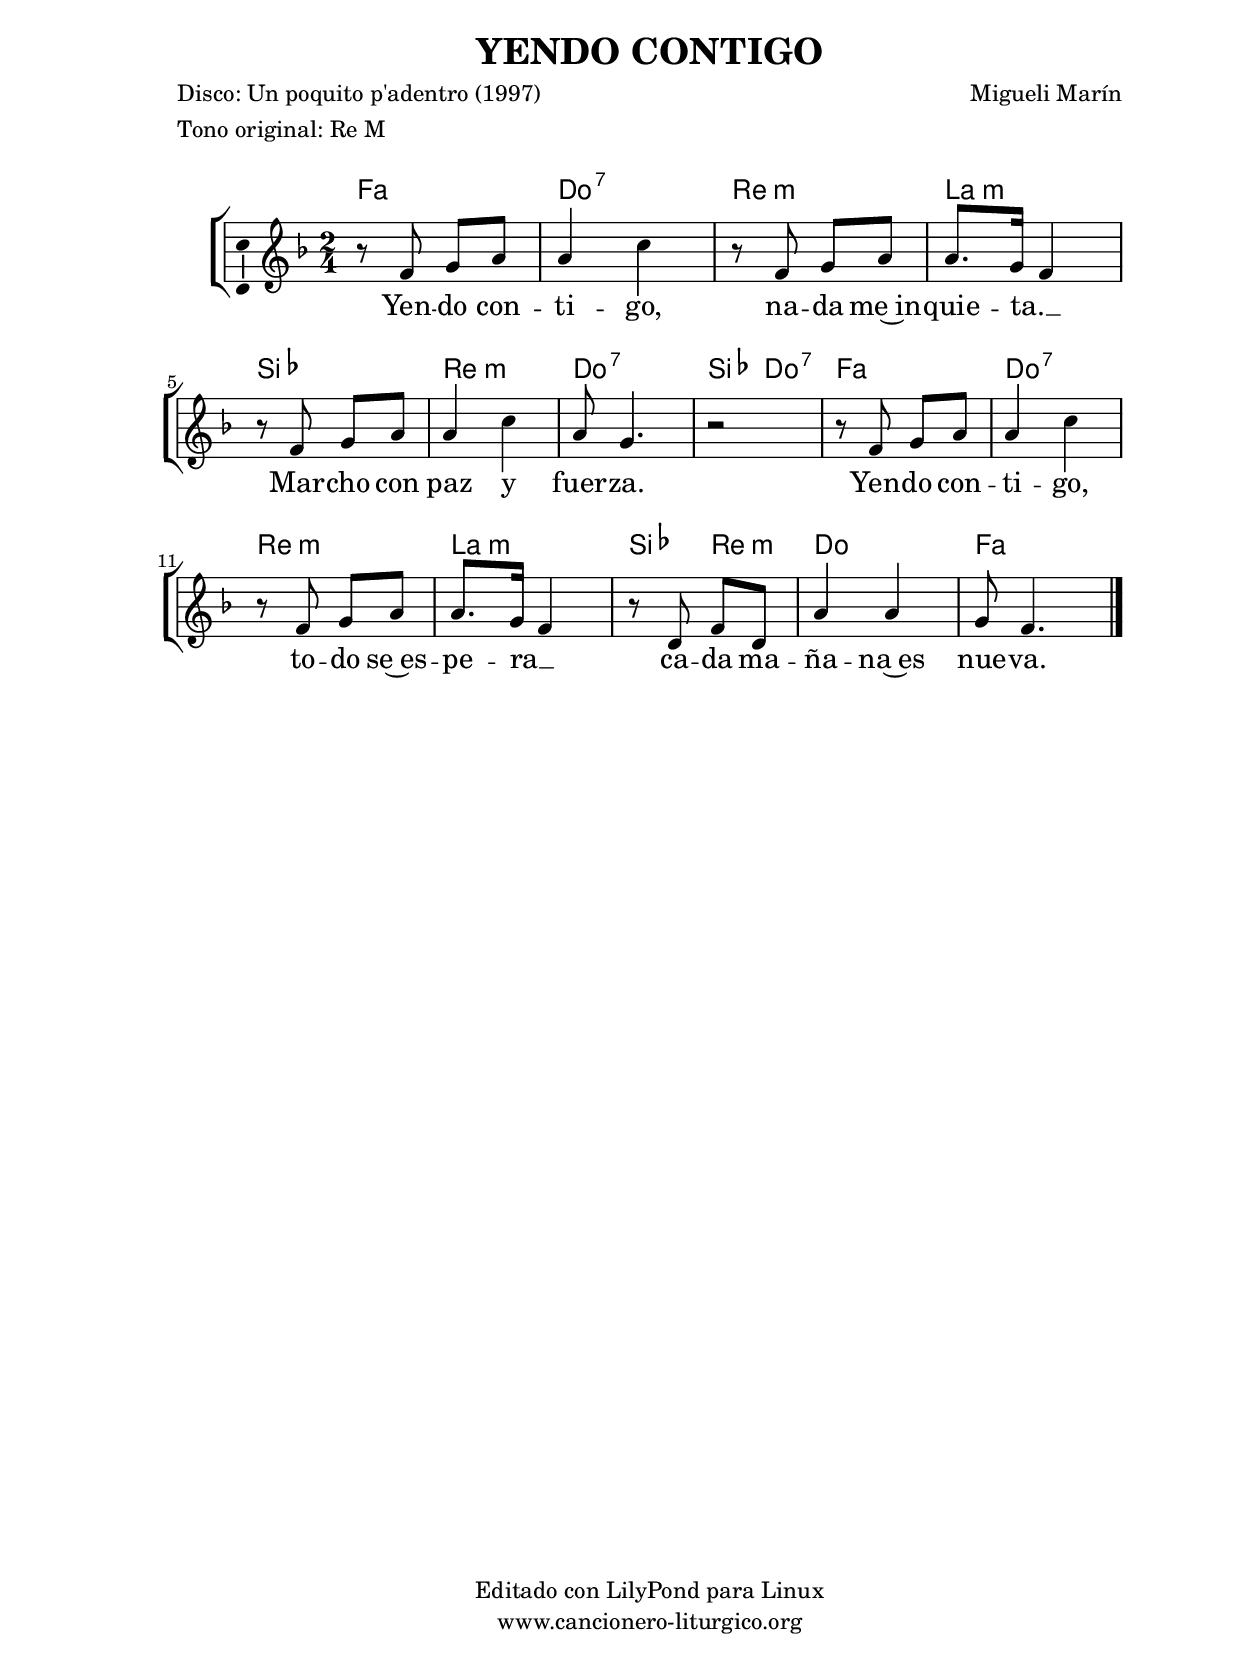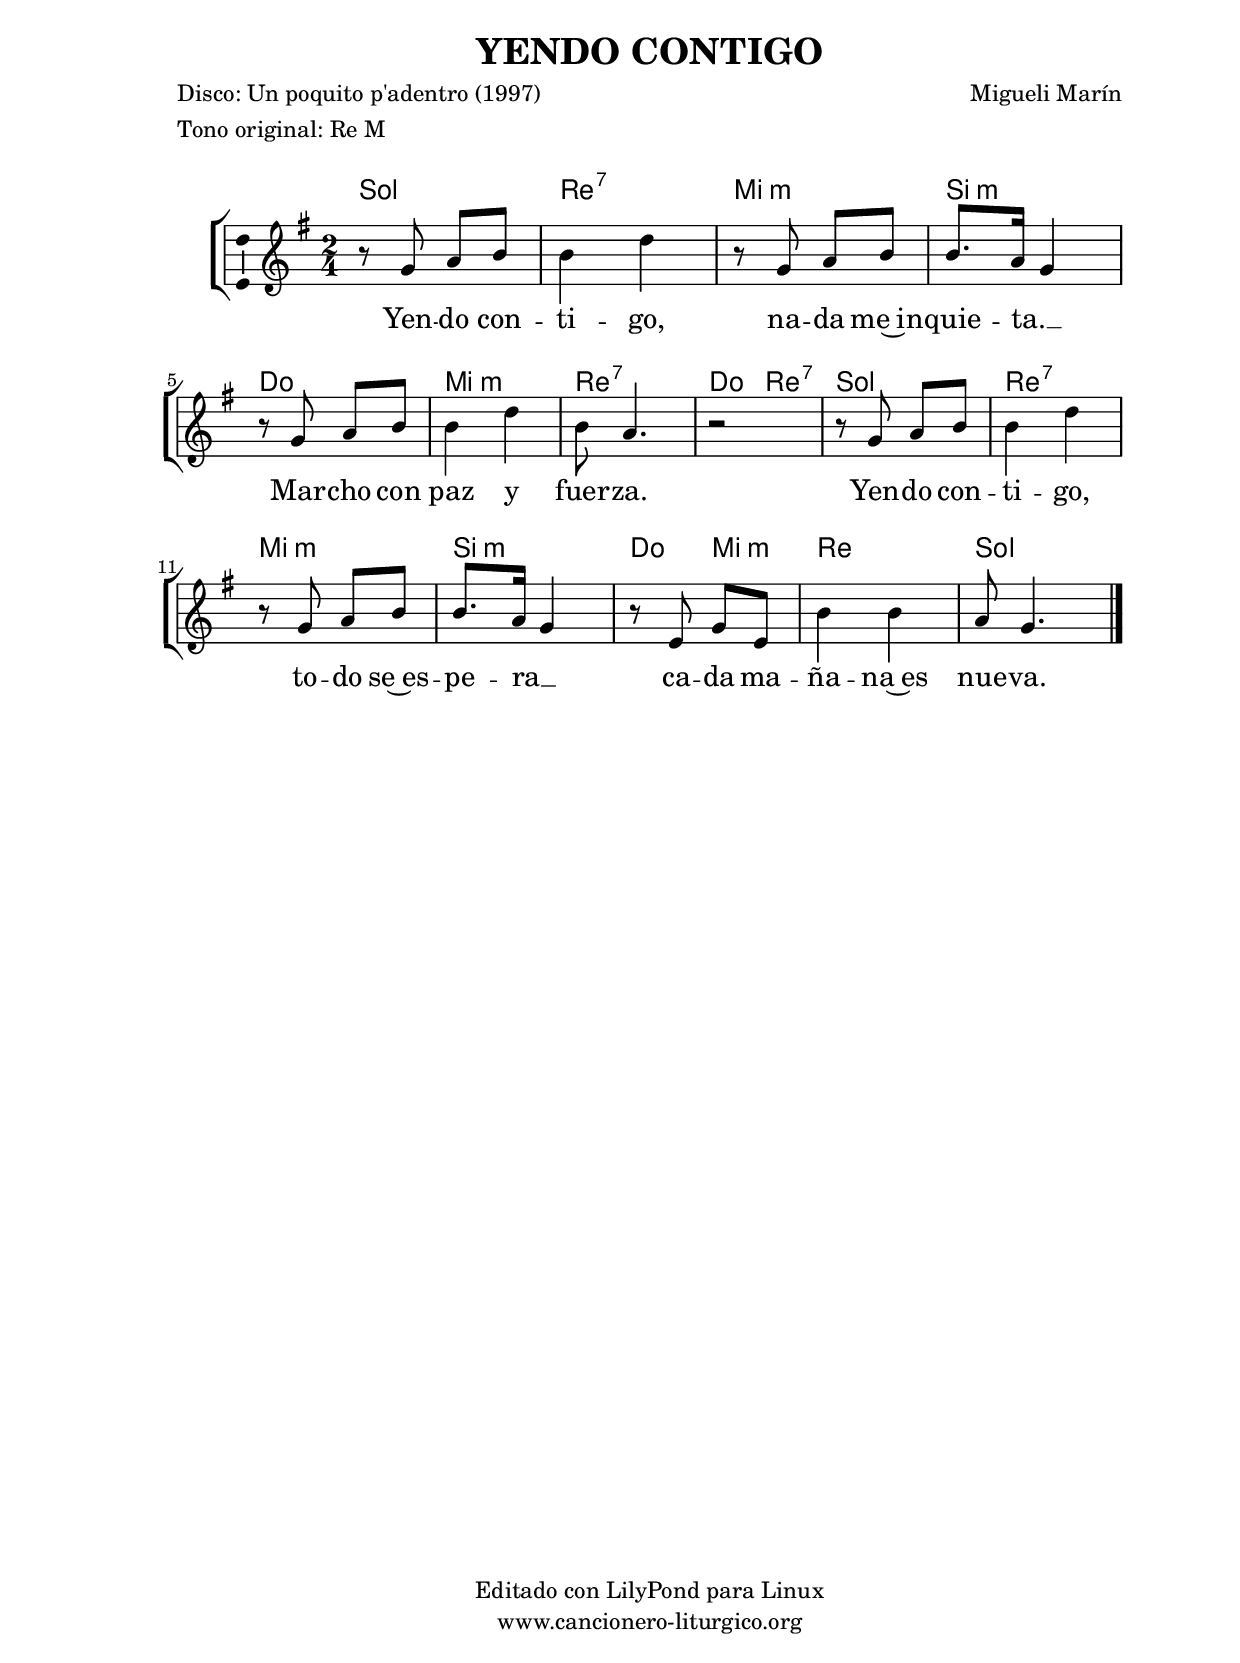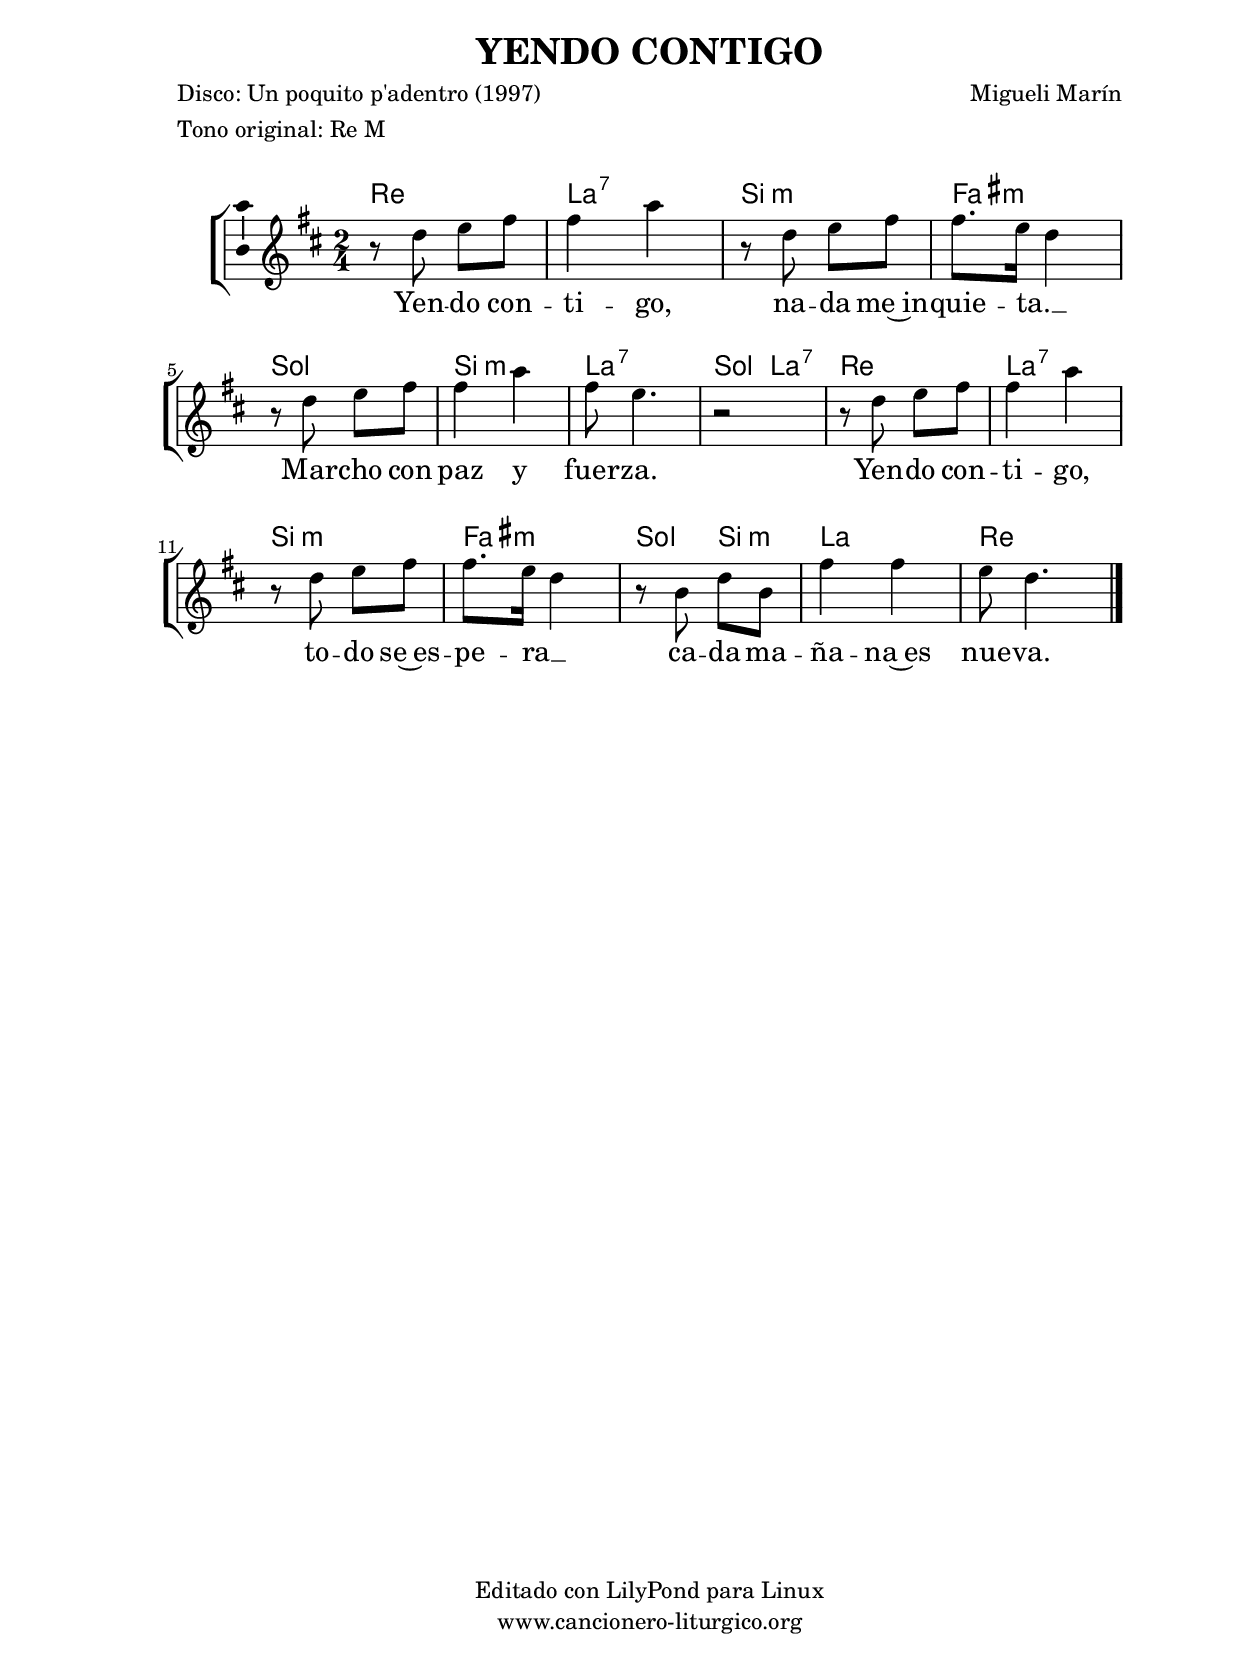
%
%para convertir .midi en .wav:
%timidity filename.midi -Ow -o finename.wav
%
%
%Para convertir de .wav a .mp3:
%lame -h -m j filename.wav
%
%
%para escuchar el midi:
%timidity nombrefichero.midi
%


%versión de lilypond para la que se ha escrito esta partitura:
\version "2.16.0"

	%Tamaño papel
	#(set-default-paper-size "a4")
	%Tamaño partitura
	#(set-global-staff-size 20)
	%No responde al pulsar sobre una nota
	#(ly:set-option 'point-and-click #f)

%parámetros del encabezamiento:
\header {
	title = "YENDO CONTIGO"
	subtitle = ""
	composer = "Migueli Marín"
	poet = "Disco: Un poquito p'adentro (1997)"
	meter = "Tono original: Re M"
	arranger = ""
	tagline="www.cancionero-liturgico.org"
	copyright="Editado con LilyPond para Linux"
	}

%parámetros asociados al papel:
\paper  {
	oddHeaderMarkup = \markup {\fill-line { \on-the-fly #not-first-page \fromproperty #'header:title \on-the-fly #not-first-page \fromproperty #'header:composer }}
	evenHeaderMarkup = \markup {\fill-line { \fromproperty #'header:composer \fromproperty #'header:title }}
	#(set-paper-size "a4")
	print-page-number = ##f
	first-page-number = 1
	print-first-page-number = ##f
%	head-separation = 3.0 \cm
	top-margin = 2.0 \cm
	bottom-margin = 0.5\cm
%%%	bottom-margin = -0.0\cm
	left-margin = 3.0 \cm
	line-width = 16.0 \cm 
	indent = 8\mm
	interscoreline = 2.\mm
	between-system-space = 15\mm
%	para que las partituras no llenen la hoja:
	ragged-bottom = ##t
%	idem para la última hoja:
	ragged-last-bottom = ##f
%	para que las partituras llenen el ancho del papel:
	ragged-last = ##f
	after-title-space = 2.5 \cm
%page-count=1
%system-count=8

	%Flexible Vertical Spacing
%	markup-markup-spacing =
%	#'((basic-distance . 15) (minimum-distance . 15) (padding . 3))
	markup-system-spacing =
	#'((basic-distance . 15) (minimum-distance . 15) (padding . 3))
	system-system-spacing =
	#'((basic-distance . 15) (minimum-distance . 15) (padding . 3))
	score-system-spacing =
	#'((basic-distance . 15) (minimum-distance . 15) (padding . 5))
%	top-system-spacing = % header
%	#'((basic-distance . 8) (minimum-distance . 0) (padding . 0))
%	top-markup-spacing =
%	#'((basic-distance . 20) (minimum-distance . 20) (padding . 0))
	last-bottom-spacing = % footer
	#'((basic-distance . 5) (minimum-distance . 5) (padding . 0))
%	score-markup-spacing =
%	#'((basic-distance . 16) (minimum-distance . 13) (padding . 0))

	}


%parámetros que afectan a toda la partitura:
global =  {
	%clave de sol (G):
	\clef G
	%armadura:
	\transpose d f
	\key d \major
	\tempo 4=69
	\set Score.tempoHideNote = ##t
	}


acordes = {
	\italianChords
	\chordmode {
	\transpose d f
{

d2 a:7 b:m fis:m g b:m a:7 g4 a:7
d2 a:7 b:m fis:m g4 b:m a2 d

	}
	}
}

melodia = 
	\transpose d f
{
	\relative c'{
	\time 2/4

r8 d8 e fis
fis4 a
r8 d,8 e fis
fis8. e16 d4

\break

r8 d8 e fis
fis4 a
fis8 e4.

r2

r8 d8 e fis
fis4 a

\break

r8 d,8 e fis
fis8. e16 d4
r8 b8 d b
fis'4 fis
e8 d4.

\bar "|."
	}
	}


texto = \lyricmode {
Yen -- do con -- ti -- go,
na -- da me~in -- quie -- ta. __ _
Mar -- cho con paz y fuer -- za.

Yen -- do con -- ti -- go,
to -- do se~es -- pe -- ra __ _
ca -- da ma -- ña -- na~es nue -- va.

	}


acordesStaff = \context ChordNames = acordesStaff <<
	\set chordChanges = ##t
	\acordes
	>>


vozStaff = \context Voice = vozStaff
\with {\consists "Ambitus_engraver"}
<<
%	\set Staff.instrumentName = ""
%	\set Staff.shortInstrumentName = ""
%	\set Staff.midiInstrument = #"clarinet"
%	\set Staff.midiInstrument = #"cello"
%	\set Staff.midiInstrument = #"flute"
	\set Staff.midiInstrument = #"electric guitar (jazz)"
%	\set Staff.midiInstrument = #"english horn"
%	\set Staff.midiInstrument = #"violin"
%	\set Staff.midiInstrument = #"glockenspiel"
	\set Staff.midiMinimumVolume = #0.7
	\set Staff.midiMaximumVolume = #0.9
	\global
	\melodia
	>>

textoStaff = \context Lyrics = textoStaff <<
	\lyricsto vozStaff \texto
	>>

\book {
	\score {
		\context ChoirStaff {
			\override StaffGroup.SystemStartBracket #'collapse-height = #1
			\override Score.SystemStartBar #'collapse-height = #1
			<<
			\acordesStaff
			\vozStaff
			\textoStaff
			>>
			}
		\layout {
	    		\context {
				\Lyrics
				\override LyricText #'font-size = #2
				}
	   		 \context {
				\Score
				\override StaffSymbol #'staff-space = #(magstep +3)
				}
			}
		}
	\score {
		\unfoldRepeats
		\context ChoirStaff {
			<<
			\acordesStaff
			\vozStaff
			>>
			}
		\midi {
	  		\context {
	  			\Score
				tempoWholesPerMinute = #(ly:make-moment 70 4)
				}
			}
		}
	}



#(define output-suffix "C")
\book {
	\score {
		\context ChoirStaff {
			\override StaffGroup.SystemStartBracket #'collapse-height = #1
			\override Score.SystemStartBar #'collapse-height = #1
\transpose c d
			<<
			\acordesStaff
			\vozStaff
			\textoStaff
			>>
			}
		\layout {
	    		\context {
				\Lyrics
				\override LyricText #'font-size = #2
				}
	   		 \context {
				\Score
				\override StaffSymbol #'staff-space = #(magstep +3)
				}
			}
		}
	}

#(define output-suffix "S")
\book {
	\score {
		\context ChoirStaff {
			\override StaffGroup.SystemStartBracket #'collapse-height = #1
			\override Score.SystemStartBar #'collapse-height = #1
\transpose c a
			<<
			\acordesStaff
			\vozStaff
			\textoStaff
			>>
			}
		\layout {
	    		\context {
				\Lyrics
				\override LyricText #'font-size = #2
				}
	   		 \context {
				\Score
				\override StaffSymbol #'staff-space = #(magstep +3)
				}
			}
		}
	}


